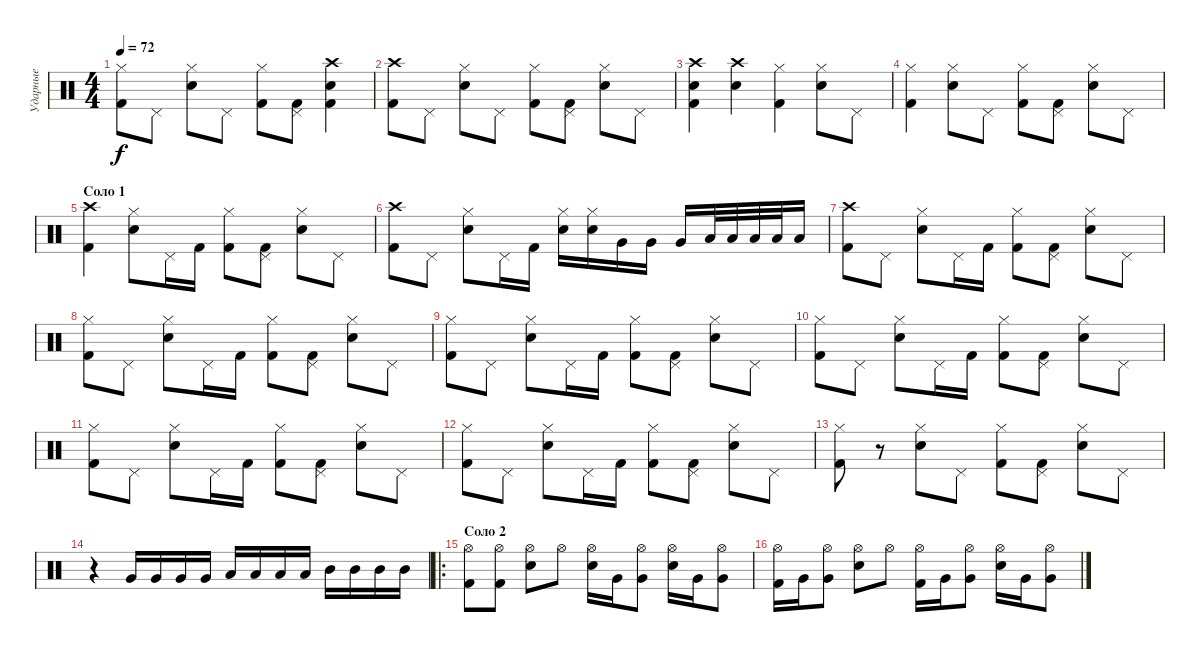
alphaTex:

\track ("Ударные" "Ударные") {instrument percussion}
\staff {score}
\articulation defaults
\ts (4 4)
\tempo 72
\clef neutral
\ks c
("Hi-Hat (closed)" "Kick (hit) 2").8{dy f} "Pedal Hi-Hat (hit)".8 ("Hi-Hat (closed)" "Snare (hit) 2").8 "Pedal Hi-Hat (hit)".8 ("Hi-Hat (closed)" "Kick (hit) 2").8 ("Pedal Hi-Hat (hit)" "Kick (hit) 2").8 ("Crash high (hit)" "Snare (hit) 2" "Kick (hit) 2").4 |
("Crash high (hit)" "Kick (hit) 2").8 "Pedal Hi-Hat (hit)".8 ("Hi-Hat (closed)" "Snare (hit) 2").8 "Pedal Hi-Hat (hit)".8 ("Hi-Hat (closed)" "Kick (hit) 2").8 ("Pedal Hi-Hat (hit)" "Kick (hit) 2").8 ("Hi-Hat (closed)" "Snare (hit) 2").8 "Pedal Hi-Hat (hit)".8 |
("Crash high (hit)" "Snare (hit) 2" "Kick (hit) 2").4 ("Crash high (hit)" "Snare (hit) 2").4 ("Hi-Hat (closed)" "Kick (hit) 2").4 ("Hi-Hat (closed)" "Snare (hit) 2").8 "Pedal Hi-Hat (hit)".8 |
("Hi-Hat (closed)" "Kick (hit) 2").4 ("Hi-Hat (closed)" "Snare (hit) 2").8 "Pedal Hi-Hat (hit)".8 ("Hi-Hat (closed)" "Kick (hit) 2").8 ("Pedal Hi-Hat (hit)" "Kick (hit) 2").8 ("Hi-Hat (closed)" "Snare (hit) 2").8 "Pedal Hi-Hat (hit)".8 |
\section ("" "Соло 1")
("Crash high (hit)" "Kick (hit) 2").4 ("Hi-Hat (closed)" "Snare (hit) 2").8 "Pedal Hi-Hat (hit)".16 "Kick (hit) 2".16 ("Hi-Hat (closed)" "Kick (hit) 2").8 ("Pedal Hi-Hat (hit)" "Kick (hit) 2").8 ("Hi-Hat (closed)" "Snare (hit) 2").8 "Pedal Hi-Hat (hit)".8 |
("Crash high (hit)" "Kick (hit) 2").8 "Pedal Hi-Hat (hit)".8 ("Hi-Hat (closed)" "Snare (hit) 2").8 "Pedal Hi-Hat (hit)".16 "Kick (hit) 2".16 ("Hi-Hat (closed)" "Snare (hit) 2").16 ("Hi-Hat (closed)" "Snare (hit) 2").16 "Very Low Tom (hit)".16 "Very Low Tom (hit)".16 "Very Low Tom (hit)".16 "Low Tom (hit)".32 "Low Tom (hit)".32 "Low Tom (hit)".32 "Low Tom (hit)".32 "Low Tom (hit)".16 |
("Crash high (hit)" "Kick (hit) 2").8 "Pedal Hi-Hat (hit)".8 ("Hi-Hat (closed)" "Snare (hit) 2").8 "Pedal Hi-Hat (hit)".16 "Kick (hit) 2".16 ("Hi-Hat (closed)" "Kick (hit) 2").8 ("Pedal Hi-Hat (hit)" "Kick (hit) 2").8 ("Hi-Hat (closed)" "Snare (hit) 2").8 "Pedal Hi-Hat (hit)".8 |
("Hi-Hat (closed)" "Kick (hit) 2").8 "Pedal Hi-Hat (hit)".8 ("Hi-Hat (closed)" "Snare (hit) 2").8 "Pedal Hi-Hat (hit)".16 "Kick (hit) 2".16 ("Hi-Hat (closed)" "Kick (hit) 2").8 ("Pedal Hi-Hat (hit)" "Kick (hit) 2").8 ("Hi-Hat (closed)" "Snare (hit) 2").8 "Pedal Hi-Hat (hit)".8 |
("Hi-Hat (closed)" "Kick (hit) 2").8 "Pedal Hi-Hat (hit)".8 ("Hi-Hat (closed)" "Snare (hit) 2").8 "Pedal Hi-Hat (hit)".16 "Kick (hit) 2".16 ("Hi-Hat (closed)" "Kick (hit) 2").8 ("Pedal Hi-Hat (hit)" "Kick (hit) 2").8 ("Hi-Hat (closed)" "Snare (hit) 2").8 "Pedal Hi-Hat (hit)".8 |
("Hi-Hat (closed)" "Kick (hit) 2").8 "Pedal Hi-Hat (hit)".8 ("Hi-Hat (closed)" "Snare (hit) 2").8 "Pedal Hi-Hat (hit)".16 "Kick (hit) 2".16 ("Hi-Hat (closed)" "Kick (hit) 2").8 ("Pedal Hi-Hat (hit)" "Kick (hit) 2").8 ("Hi-Hat (closed)" "Snare (hit) 2").8 "Pedal Hi-Hat (hit)".8 |
("Hi-Hat (closed)" "Kick (hit) 2").8 "Pedal Hi-Hat (hit)".8 ("Hi-Hat (closed)" "Snare (hit) 2").8 "Pedal Hi-Hat (hit)".16 "Kick (hit) 2".16 ("Hi-Hat (closed)" "Kick (hit) 2").8 ("Pedal Hi-Hat (hit)" "Kick (hit) 2").8 ("Hi-Hat (closed)" "Snare (hit) 2").8 "Pedal Hi-Hat (hit)".8 |
("Hi-Hat (closed)" "Kick (hit) 2").8 "Pedal Hi-Hat (hit)".8 ("Hi-Hat (closed)" "Snare (hit) 2").8 "Pedal Hi-Hat (hit)".16 "Kick (hit) 2".16 ("Hi-Hat (closed)" "Kick (hit) 2").8 ("Pedal Hi-Hat (hit)" "Kick (hit) 2").8 ("Hi-Hat (closed)" "Snare (hit) 2").8 "Pedal Hi-Hat (hit)".8 |
("Hi-Hat (closed)" "Kick (hit) 2").8 r.8 ("Hi-Hat (closed)" "Snare (hit) 2").8 "Pedal Hi-Hat (hit)".8 ("Hi-Hat (closed)" "Kick (hit) 2").8 ("Pedal Hi-Hat (hit)" "Kick (hit) 2").8 ("Hi-Hat (closed)" "Snare (hit) 2").8 "Pedal Hi-Hat (hit)".8 |
r.4 "Very Low Tom (hit)".16 "Very Low Tom (hit)".16 "Very Low Tom (hit)".16 "Very Low Tom (hit)".16 "Low Tom (hit)".16 "Low Tom (hit)".16 "Low Tom (hit)".16 "Low Tom (hit)".16 "Mid Tom (hit)".16 "Mid Tom (hit)".16 "Mid Tom (hit)".16 "Mid Tom (hit)".16 |
\ro
\section ("" "Соло 2")
("Hi-Hat (open)" "Kick (hit) 2").8 ("Hi-Hat (open)" "Kick (hit) 2").8 ("Hi-Hat (open)" "Snare (hit) 2").8 "Hi-Hat (open)".8 ("Hi-Hat (open)" "Snare (hit) 2").16 "Very Low Tom (hit)".16 ("Hi-Hat (open)" "Very Low Tom (hit)").8 ("Hi-Hat (open)" "Snare (hit) 2").16 "Very Low Tom (hit)".16 ("Hi-Hat (open)" "Very Low Tom (hit)").8 |
("Hi-Hat (open)" "Kick (hit) 2").16 "Very Low Tom (hit)".16 ("Hi-Hat (open)" "Very Low Tom (hit)").8 ("Hi-Hat (open)" "Snare (hit) 2").8 "Hi-Hat (open)".8 ("Hi-Hat (open)" "Kick (hit) 2").16 "Very Low Tom (hit)".16 ("Hi-Hat (open)" "Very Low Tom (hit)").8 ("Hi-Hat (open)" "Snare (hit) 2").16 "Very Low Tom (hit)".16 ("Hi-Hat (open)" "Very Low Tom (hit)").8
